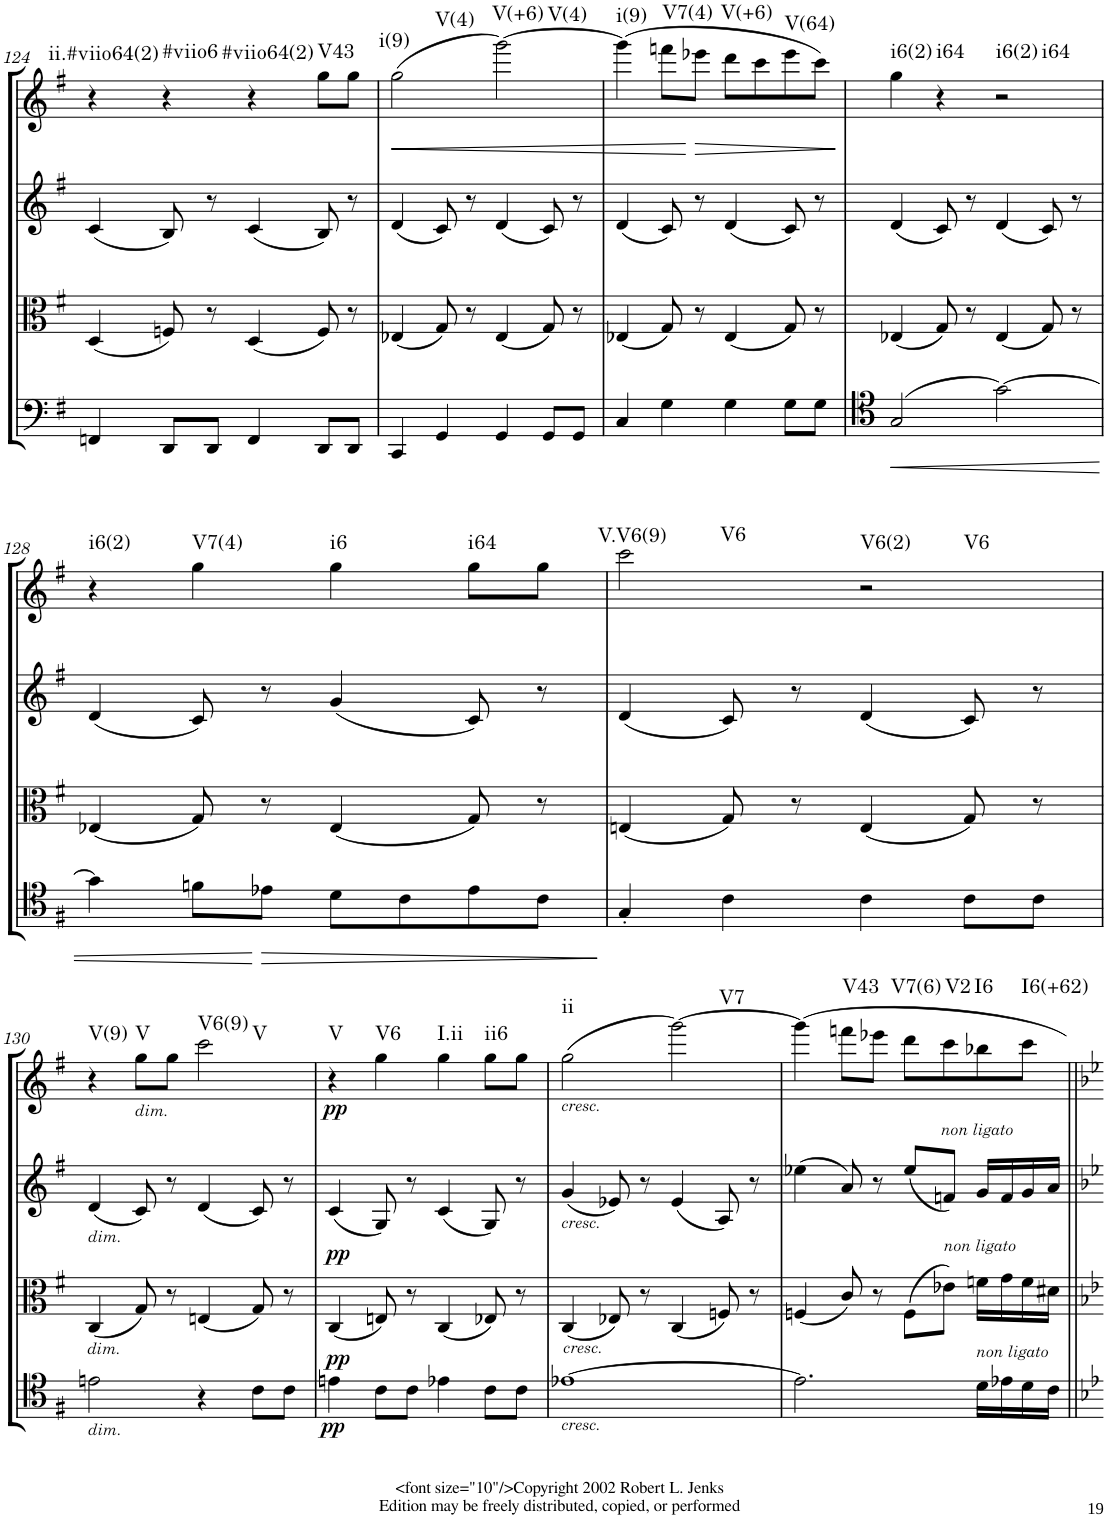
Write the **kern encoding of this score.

**kern	**dynam	**kern	**dynam	**kern	**kern	**dynam	**harte
*part4	*part4	*part3	*part3	*part2	*part1	*part1	*part1
*staff4	*staff4	*staff3	*staff3	*staff2	*staff1	*staff1	*
*I"Violoncello.	*	*I"Viola.	*	*I"Violino II.	*I"Violino I.	*	*
*I'Vc	*	*I'Vla	*	*I'Vln	*I'Vln	*	*
!!LO:PB:g=z
*clefF4	*	*clefC3	*	*clefG2	*clefG2	*	*
*k[f#]	*	*k[f#]	*	*k[f#]	*k[f#]	*	*
*G:	*	*G:	*	*G:	*G:	*	*
*M4/4	*	*M4/4	*	*M4/4	*M4/4	*	*
*met(c)	*	*met(c)	*	*met(c)	*met(c)	*	*
=124	=124	=124	=124	=124	=124	=124	=124
!	!	!	!	!	!	!	!LO:H:kt=ii.#viio64(2)
4FFn/	.	(4D/	.	(4c/	4r	.	N
!	!	!	!	!	!	!	!LO:H:kt=#viio6
8DD/L	.	8Fn/)	.	8B/)	4r	.	N
8DD/J	.	8r	.	8r	.	.	.
!	!	!	!	!	!	!	!LO:H:kt=#viio64(2)
4FF/	.	(4D/	.	(4c/	4r	.	N
!	!	!	!	!	!	!	!LO:H:kt=V43
8DD/L	.	8F/)	.	8B/)	8gg\L	.	N
8DD/J	.	8r	.	8r	8gg\J	.	.
=125	=125	=125	=125	=125	=125	=125	=125
!	!	!	!	!	!	!LO:HP:b	!LO:H:n=1:kt=i(9)
!	!	!	!	!	!	!	!LO:H:n=2:kt=V(4)
4CC/	.	(4E-X/	.	(4d/	(2gg\	<	N N
4GG/	.	8G/)	.	8c/)	.	.	.
.	.	8r	.	8r	.	.	.
!	!	!	!	!	!	!	!LO:H:n=1:kt=V(+6)
!	!	!	!	!	!	!	!LO:H:n=2:kt=V(4)
4GG/	.	(4E-/	.	(4d/	[2ggg\)	.	N N
8GG/L	.	8G/)	.	8c/)	.	.	.
8GG/J	.	8r	.	8r	.	.	.
=126	=126	=126	=126	=126	=126	=126	=126
!	!	!	!	!	!	!	!LO:H:kt=i(9)
4C/	.	(4E-X/	.	(4d/	(4ggg\]	.	N
!	!	!	!	!	!	!	!LO:H:kt=V7(4)
4G\	.	8G/)	.	8c/)	8fffn\L	.	N
!	!	!	!	!	!	!LO:HP:n=1:b	!
.	.	8r	.	8r	8eee-X\J	[ >	.
!	!	!	!	!	!	!	!LO:H:kt=V(+6)
4G\	.	(4E-/	.	(4d/	8ddd\L	.	N
.	.	.	.	.	8ccc\	.	.
!	!	!	!	!	!	!	!LO:H:kt=V(64)
8G\L	.	8G/)	.	8c/)	8eee-\	.	N
8G\J	.	8r	.	8r	8ccc\J)	.	.
.	.	.	.	.	.	]	.
=127	=127	=127	=127	=127	=127	=127	=127
!	!LO:HP:b	!	!	!	!	!	!LO:H:kt=i6(2)
(2G/	<	(4E-X/	.	(4d/	4gg\	.	N
!	!	!	!	!	!	!	!LO:H:kt=i64
.	.	8G/)	.	8c/)	4r	.	N
.	.	8r	.	8r	.	.	.
!	!	!	!	!	!	!	!LO:H:n=1:kt=i6(2)
!	!	!	!	!	!	!	!LO:H:n=2:kt=i64
[2g\)	.	(4E-/	.	(4d/	2r	.	N N
.	.	8G/)	.	8c/)	.	.	.
.	.	8r	.	8r	.	.	.
!!LO:LB:g=z
=128	=128	=128	=128	=128	=128	=128	=128
!	!	!	!	!	!	!	!LO:H:kt=i6(2)
4g\]	.	(4E-X/	.	(4d/	4r	.	N
!	!	!	!	!	!	!	!LO:H:kt=V7(4)
8fn\L	.	8G/)	.	8c/)	4gg\	.	N
!	!LO:HP:n=1:b	!	!	!	!	!	!
8e-X\J	[ >	8r	.	8r	.	.	.
!	!	!	!	!	!	!	!LO:H:kt=i6
8d\L	.	(4E-/	.	(4g/	4gg\	.	N
8c\	.	.	.	.	.	.	.
!	!	!	!	!	!	!	!LO:H:kt=i64
8e-\	.	8G/)	.	8c/)	8gg\L	.	N
8c\J	.	8r	.	8r	8gg\J	.	.
.	]	.	.	.	.	.	.
=129	=129	=129	=129	=129	=129	=129	=129
!	!	!	!	!	!	!	!LO:H:n=1:kt=V.V6(9)
!	!	!	!	!	!	!	!LO:H:n=2:kt=V6
4G'/	.	(4En/	.	(4d/	2ccc\	.	N N
4c\	.	8G/)	.	8c/)	.	.	.
.	.	8r	.	8r	.	.	.
!	!	!	!	!	!	!	!LO:H:n=1:kt=V6(2)
!	!	!	!	!	!	!	!LO:H:n=2:kt=V6
4c\	.	(4E/	.	(4d/	2r	.	N N
8c\L	.	8G/)	.	8c/)	.	.	.
8c\J	.	8r	.	8r	.	.	.
!!LO:LB:g=z
=130	=130	=130	=130	=130	=130	=130	=130
!	!	!	!	!LO:TX:b:i:t=dim.	!	!	!
!	!	!LO:TX:b:i:t=dim.	!	!	!	!	!
!LO:TX:b:i:t=dim.	!	!	!	!	!	!	!LO:H:kt=V(9)
2en\	.	(4C/	.	(4d/	4r	.	N
!	!	!	!	!	!LO:TX:b:i:t=dim.	!	!LO:H:kt=V
.	.	8G/)	.	8c/)	8gg\L	.	N
.	.	8r	.	8r	8gg\J	.	.
!	!	!	!	!	!	!	!LO:H:n=1:kt=V6(9)
!	!	!	!	!	!	!	!LO:H:n=2:kt=V
4r	.	(4En/	.	(4d/	2ccc\	.	N N
8c\L	.	8G/)	.	8c/)	.	.	.
8c\J	.	8r	.	8r	.	.	.
=131	=131	=131	=131	=131	=131	=131	=131
!	!LO:DY:b	!	!	!	!	!	!
!	!LO:DY:n=1:a	!	!LO:DY:a	!	!	!LO:DY:b	!LO:H:kt=V
4en\	pp pp	(4C/	pp	(4c/	4r	pp	N
!	!	!	!	!	!	!	!LO:H:kt=V6
8c\L	.	8En/)	.	8G/)	4gg\	.	N
8c\J	.	8r	.	8r	.	.	.
!	!	!	!	!	!	!	!LO:H:kt=I.ii
4e-X\	.	(4C/	.	(4c/	4gg\	.	N
!	!	!	!	!	!	!	!LO:H:kt=ii6
8c\L	.	8E-X/)	.	8G/)	8gg\L	.	N
8c\J	.	8r	.	8r	8gg\J	.	.
=132	=132	=132	=132	=132	=132	=132	=132
!	!	!	!	!	!LO:TX:b:i:t=cresc.	!	!
!	!	!	!	!LO:TX:b:i:t=cresc.	!	!	!
!	!	!LO:TX:b:i:t=cresc.	!	!	!	!	!
!LO:TX:b:i:t=cresc.	!	!	!	!	!	!	!LO:H:kt=ii
[1e-X	.	(4C/	.	(4g/	(2gg\	.	N
.	.	8E-X/)	.	8e-X/)	.	.	.
.	.	8r	.	8r	.	.	.
!	!	!	!	!	!	!	!LO:H:kt=V7
.	.	(4C/	.	(4e-/	[2ggg\)	.	N
.	.	8Fn/)	.	8A/)	.	.	.
.	.	8r	.	8r	.	.	.
=133	=133	=133	=133	=133	=133	=133	=133
2.e-\]	.	(4Fn/	.	(4ee-X\	4ggg\]	.	.
!	!	!	!	!	!	!	!LO:H:kt=V43
.	.	8c/)	.	8a/)	8fffn\L	.	N
.	.	8r	.	8r	8eee-X\J	.	.
!	!	!	!	!	!	!	!LO:H:kt=V7(6)
.	.	(8F\L	.	(8ee-/L	8ddd\L	.	N
!	!	!	!	!LO:TX:a:i:t=non ligato	!	!	!
!	!	!LO:TX:a:i:t=non ligato	!	!	!	!	!LO:H:kt=V2
.	.	8e-X\J)	.	8fn/J)	8ccc\	.	N
!LO:TX:a:i:t=non ligato	!	!	!	!	!	!	!LO:H:kt=I6
16d\LL	.	16fn\LL	.	16g/LL	8bb-X\	.	N
16e-X\	.	16g\	.	16f/	.	.	.
!	!	!	!	!	!	!	!LO:H:kt=I6(+62)
16d\	.	16f\	.	16g/	8ccc\J	.	N
16c\JJ	.	16d#X\JJ	.	16a/JJ	.	.	.
=||	=||	=||	=||	=||	=||	=||	=||
*-	*-	*-	*-	*-	*-	*-	*-
